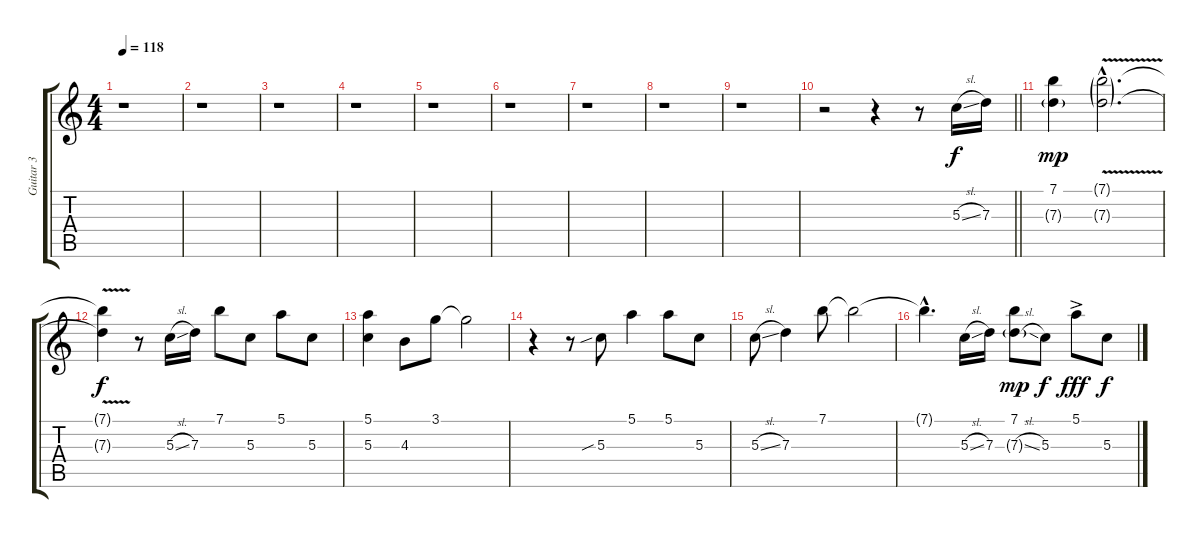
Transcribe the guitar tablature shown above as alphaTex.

\track ("Guitar 3" "Guitar 3") {instrument distortionguitar}
\staff {score tabs}
\tuning (E4 B3 G3 D3 A2 E2) {hide}
\ts (4 4)
\tempo 118
\clef g2
\ks c
r.1{dy f} |
r.1 |
r.1 |
r.1 |
r.1 |
r.1 |
r.1 |
r.1 |
r.1 |
\barLineRight lightlight
r.2 r.4 r.8 5.3{sl}.16 7.3.16 |
(7.1 7.3{g}).4{dy mp} (7.1{v g hac} 7.3{v g hac}).2{d} |
(7.1{t} 7.3{t}).4{dy f} r.8 5.3{sl}.16 7.3.16 7.1.8 5.3.8 5.1.8 5.3.8 |
(5.1 5.3).4 4.3.8 3.1.8 3.1{t}.2 |
r.4 r.8 5.3{sib}.8 5.1.4 5.1.8 5.3.8 |
5.3{sl}.8 7.3.4 7.1.8 7.1{t}.2 |
7.1{hac t}.4{d} 5.3{sl}.16 7.3.16 (7.1 7.3{sl g}).8{dy mp} 5.3.8{dy f} 5.1{ac}.8{dy fff} 5.3.8{dy f}
